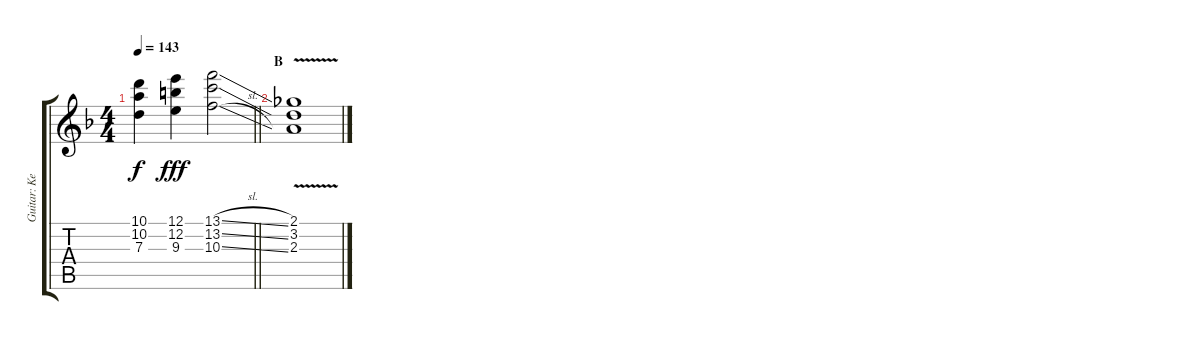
\track ("Guitar: Kevin" "Guitar: Ke") {instrument electricguitarclean}
\staff {score tabs}
\tuning (E4 B3 G3 D3 A2 E2) {hide}
\ts (4 4)
\tempo 143
\clef g2
\barLineRight lightlight
\ks f
(10.1{t} 10.2{t} 7.3{t}).4{dy f} (12.1 12.2 9.3).4{dy fff} (13.1{sl} 13.2{sl} 10.3{sl}).2 |
\section ("" "B")
(2.1 3.2 2.3{v}).1{volume 0}
